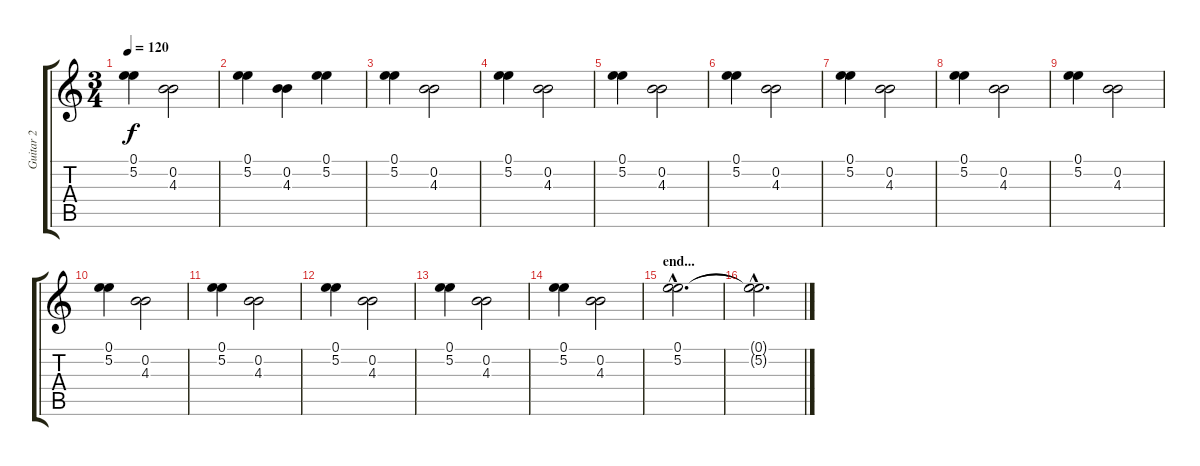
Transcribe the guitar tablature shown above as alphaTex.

\track ("Guitar 2" "Guitar 2") {instrument acousticguitarsteel}
\staff {score tabs}
\tuning (E4 B3 G3 D3 A2 E2) {hide}
\ts (3 4)
\tempo 120
\clef g2
\ks c
(0.1 5.2).4{dy f} (0.2 4.3).2 |
(0.1 5.2).4 (0.2 4.3).4 (0.1 5.2).4 |
(0.1 5.2).4 (0.2 4.3).2 |
(0.1 5.2).4 (0.2 4.3).2 |
(0.1 5.2).4 (0.2 4.3).2 |
(0.1 5.2).4 (0.2 4.3).2 |
(0.1 5.2).4 (0.2 4.3).2 |
(0.1 5.2).4 (0.2 4.3).2 |
(0.1 5.2).4 (0.2 4.3).2 |
(0.1 5.2).4 (0.2 4.3).2 |
(0.1 5.2).4 (0.2 4.3).2 |
(0.1 5.2).4 (0.2 4.3).2 |
(0.1 5.2).4 (0.2 4.3).2 |
(0.1 5.2).4 (0.2 4.3).2 |
\section ("" "end...")
(0.1{hac} 5.2{hac}).2{d} |
(0.1{hac t} 5.2{hac t}).2{d}
